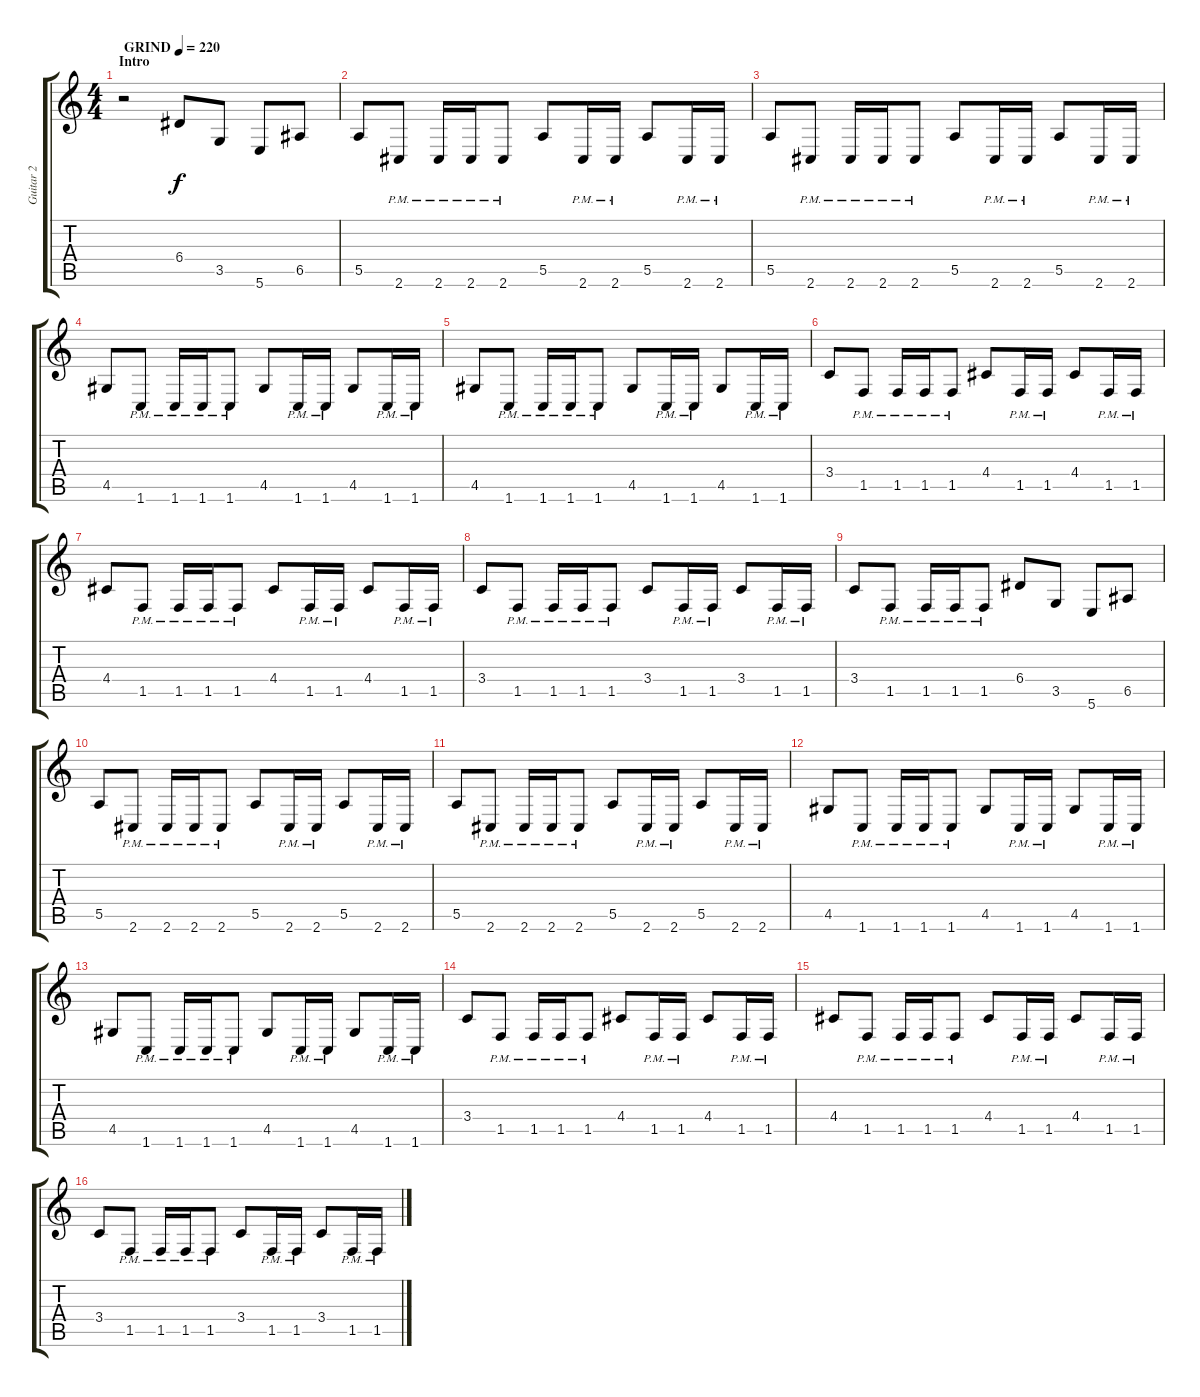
\track ("Guitar 2" "Guitar 2") {instrument distortionguitar}
\staff {score tabs}
\tuning (B3 Gb3 D3 A2 E2 B1) {hide}
\ts (4 4)
\section ("" "Intro")
\tempo (220 "GRIND")
\clef g2
\ks c
r.2{dy f instrument distortionguitar} 6.4.8 3.5.8 5.6.8 6.5.8 |
5.5.8 2.6{pm}.8 2.6{pm}.16 2.6{pm}.16 2.6{pm}.8 5.5.8 2.6{pm}.16 2.6{pm}.16 5.5.8 2.6{pm}.16 2.6{pm}.16 |
5.5.8 2.6{pm}.8 2.6{pm}.16 2.6{pm}.16 2.6{pm}.8 5.5.8 2.6{pm}.16 2.6{pm}.16 5.5.8 2.6{pm}.16 2.6{pm}.16 |
4.5.8 1.6{pm}.8 1.6{pm}.16 1.6{pm}.16 1.6{pm}.8 4.5.8 1.6{pm}.16 1.6{pm}.16 4.5.8 1.6{pm}.16 1.6{pm}.16 |
4.5.8 1.6{pm}.8 1.6{pm}.16 1.6{pm}.16 1.6{pm}.8 4.5.8 1.6{pm}.16 1.6{pm}.16 4.5.8 1.6{pm}.16 1.6{pm}.16 |
3.4.8 1.5{pm}.8 1.5{pm}.16 1.5{pm}.16 1.5{pm}.8 4.4.8 1.5{pm}.16 1.5{pm}.16 4.4.8 1.5{pm}.16 1.5{pm}.16 |
4.4.8 1.5{pm}.8 1.5{pm}.16 1.5{pm}.16 1.5{pm}.8 4.4.8 1.5{pm}.16 1.5{pm}.16 4.4.8 1.5{pm}.16 1.5{pm}.16 |
3.4.8 1.5{pm}.8 1.5{pm}.16 1.5{pm}.16 1.5{pm}.8 3.4.8 1.5{pm}.16 1.5{pm}.16 3.4.8 1.5{pm}.16 1.5{pm}.16 |
3.4.8 1.5{pm}.8 1.5{pm}.16 1.5{pm}.16 1.5{pm}.8 6.4.8 3.5.8 5.6.8 6.5.8 |
5.5.8 2.6{pm}.8 2.6{pm}.16 2.6{pm}.16 2.6{pm}.8 5.5.8 2.6{pm}.16 2.6{pm}.16 5.5.8 2.6{pm}.16 2.6{pm}.16 |
5.5.8 2.6{pm}.8 2.6{pm}.16 2.6{pm}.16 2.6{pm}.8 5.5.8 2.6{pm}.16 2.6{pm}.16 5.5.8 2.6{pm}.16 2.6{pm}.16 |
4.5.8 1.6{pm}.8 1.6{pm}.16 1.6{pm}.16 1.6{pm}.8 4.5.8 1.6{pm}.16 1.6{pm}.16 4.5.8 1.6{pm}.16 1.6{pm}.16 |
4.5.8 1.6{pm}.8 1.6{pm}.16 1.6{pm}.16 1.6{pm}.8 4.5.8 1.6{pm}.16 1.6{pm}.16 4.5.8 1.6{pm}.16 1.6{pm}.16 |
3.4.8 1.5{pm}.8 1.5{pm}.16 1.5{pm}.16 1.5{pm}.8 4.4.8 1.5{pm}.16 1.5{pm}.16 4.4.8 1.5{pm}.16 1.5{pm}.16 |
4.4.8 1.5{pm}.8 1.5{pm}.16 1.5{pm}.16 1.5{pm}.8 4.4.8 1.5{pm}.16 1.5{pm}.16 4.4.8 1.5{pm}.16 1.5{pm}.16 |
3.4.8 1.5{pm}.8 1.5{pm}.16 1.5{pm}.16 1.5{pm}.8 3.4.8 1.5{pm}.16 1.5{pm}.16 3.4.8 1.5{pm}.16 1.5{pm}.16
